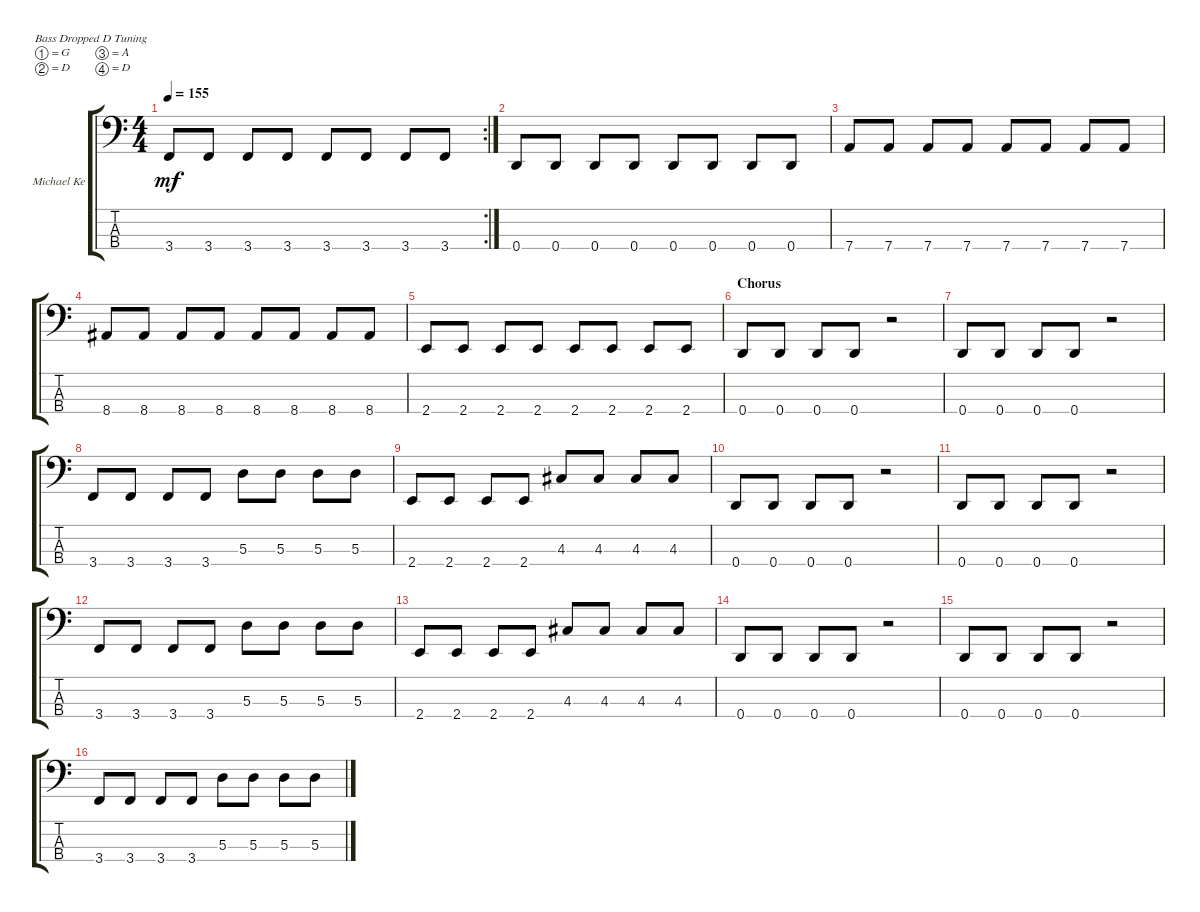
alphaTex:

\defaultSystemsLayout 4
\bracketExtendMode groupsimilarinstruments
\firstSystemTrackNameOrientation horizontal
\otherSystemsTrackNameOrientation horizontal
\track ("Michael Kerr (Bass)" "Michael Ke") {instrument electricbassfinger}
\staff {score tabs}
\tuning (G2 D2 A1 D1)
\rc 2
\ts (4 4)
\tempo 155
\clef f4
\ks c
3.4.8{dy mf} 3.4.8 3.4.8 3.4.8 3.4.8 3.4.8 3.4.8 3.4.8 |
0.4.8 0.4.8 0.4.8 0.4.8 0.4.8 0.4.8 0.4.8 0.4.8 |
7.4.8 7.4.8 7.4.8 7.4.8 7.4.8 7.4.8 7.4.8 7.4.8 |
8.4.8 8.4.8 8.4.8 8.4.8 8.4.8 8.4.8 8.4.8 8.4.8 |
2.4.8 2.4.8 2.4.8 2.4.8 2.4.8 2.4.8 2.4.8 2.4.8 |
\section ("" "Chorus")
0.4.8 0.4.8 0.4.8 0.4.8 r.2 |
0.4.8 0.4.8 0.4.8 0.4.8 r.2 |
3.4.8 3.4.8 3.4.8 3.4.8 5.3.8 5.3.8 5.3.8 5.3.8 |
2.4.8 2.4.8 2.4.8 2.4.8 4.3.8 4.3.8 4.3.8 4.3.8 |
0.4.8 0.4.8 0.4.8 0.4.8 r.2 |
0.4.8 0.4.8 0.4.8 0.4.8 r.2 |
3.4.8 3.4.8 3.4.8 3.4.8 5.3.8 5.3.8 5.3.8 5.3.8 |
2.4.8 2.4.8 2.4.8 2.4.8 4.3.8 4.3.8 4.3.8 4.3.8 |
0.4.8 0.4.8 0.4.8 0.4.8 r.2 |
0.4.8 0.4.8 0.4.8 0.4.8 r.2 |
3.4.8 3.4.8 3.4.8 3.4.8 5.3.8 5.3.8 5.3.8 5.3.8
